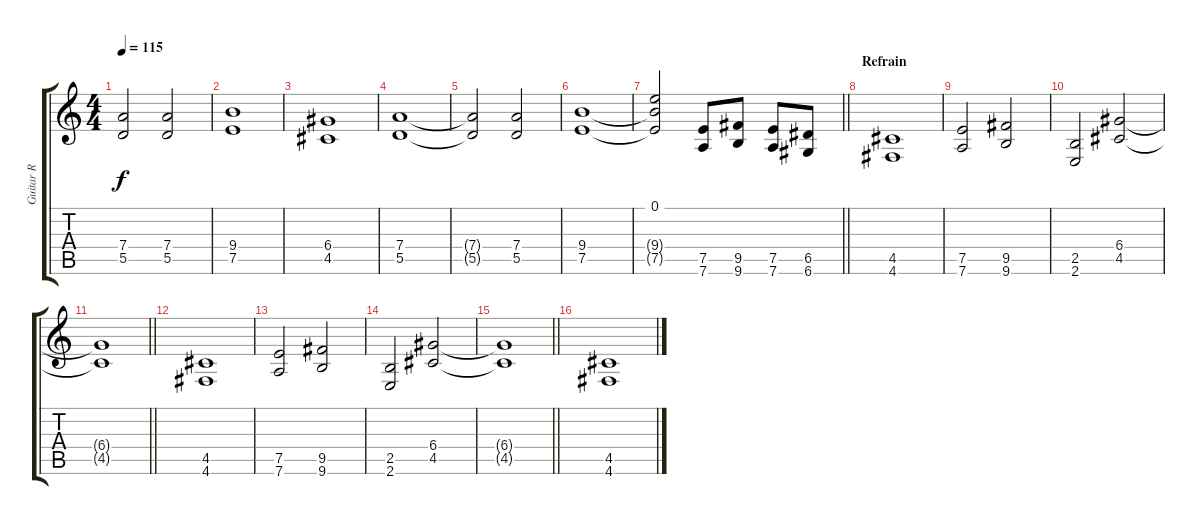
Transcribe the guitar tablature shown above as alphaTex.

\track ("Guitar R" "Guitar R") {instrument electricguitarclean}
\staff {score tabs}
\tuning (E4 B3 G3 D3 A2 D2) {hide}
\ts (4 4)
\tempo 115
\clef g2
\ks c
(7.4{t} 5.5{t}).2{dy f} (7.4 5.5).2 |
(9.4 7.5).1 |
(6.4 4.5).1 |
(7.4 5.5).1 |
(7.4{t} 5.5{t}).2 (7.4 5.5).2 |
(9.4 7.5).1 |
\barLineRight lightlight
(0.1 9.4{t} 7.5{t}).2 (7.5 7.6).8 (9.5 9.6).8 (7.5 7.6).8 (6.5 6.6).8 |
\section ("" "Refrain")
(4.5 4.6).1{volume 11 instrument distortionguitar} |
(7.5 7.6).2 (9.5 9.6).2 |
(2.5 2.6).2 (6.4 4.5).2 |
\barLineRight lightlight
(6.4{t} 4.5{t}).1 |
(4.5 4.6).1{volume 11 instrument distortionguitar} |
(7.5 7.6).2 (9.5 9.6).2 |
(2.5 2.6).2 (6.4 4.5).2 |
\barLineRight lightlight
(6.4{t} 4.5{t}).1 |
(4.5 4.6).1{volume 11 instrument distortionguitar}
